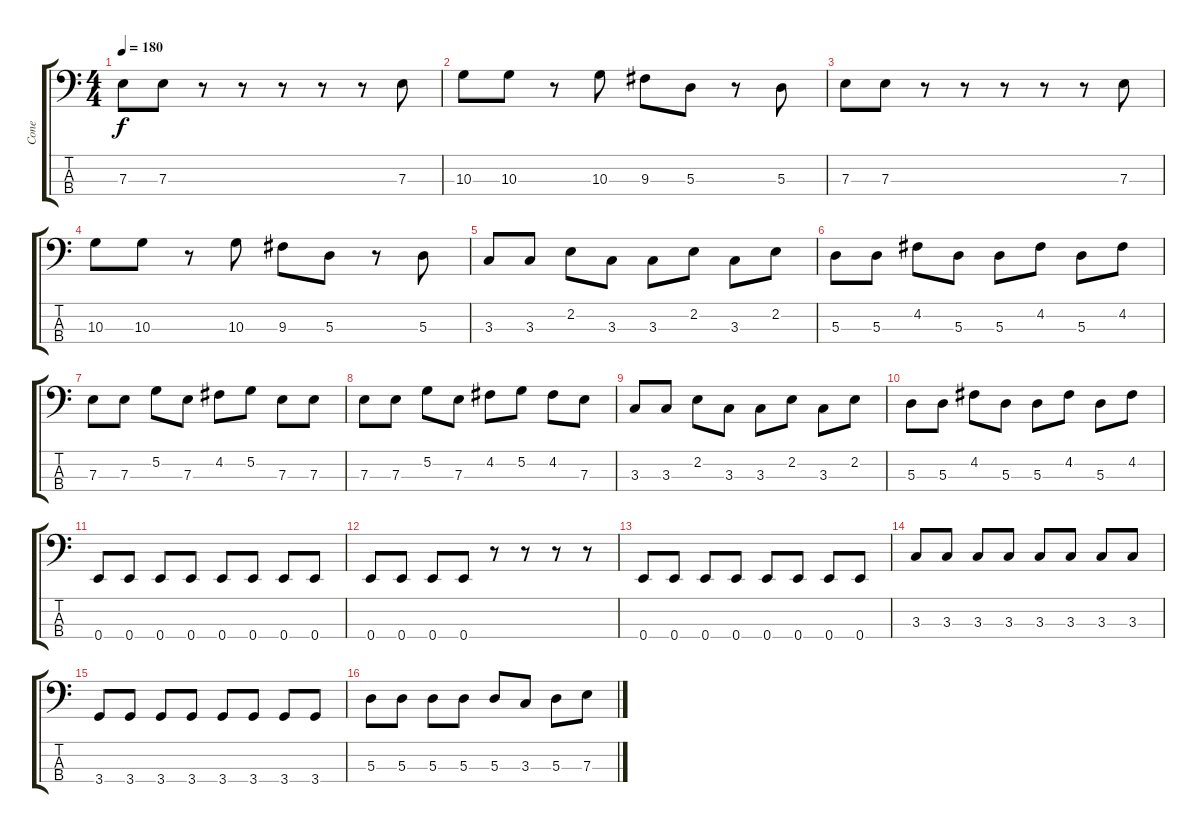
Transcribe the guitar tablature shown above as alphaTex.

\track ("Cone" "Cone") {instrument electricbassfinger}
\staff {score tabs}
\tuning (G2 D2 A1 E1) {hide}
\ts (4 4)
\tempo 180
\clef f4
\ks c
7.3.8{dy f} 7.3.8 r.8 r.8 r.8 r.8 r.8 7.3.8 |
10.3.8 10.3.8 r.8 10.3.8 9.3.8 5.3.8 r.8 5.3.8 |
7.3.8 7.3.8 r.8 r.8 r.8 r.8 r.8 7.3.8 |
10.3.8 10.3.8 r.8 10.3.8 9.3.8 5.3.8 r.8 5.3.8 |
3.3.8 3.3.8 2.2.8 3.3.8 3.3.8 2.2.8 3.3.8 2.2.8 |
5.3.8 5.3.8 4.2.8 5.3.8 5.3.8 4.2.8 5.3.8 4.2.8 |
7.3.8 7.3.8 5.2.8 7.3.8 4.2.8 5.2.8 7.3.8 7.3.8 |
7.3.8 7.3.8 5.2.8 7.3.8 4.2.8 5.2.8 4.2.8 7.3.8 |
3.3.8 3.3.8 2.2.8 3.3.8 3.3.8 2.2.8 3.3.8 2.2.8 |
5.3.8 5.3.8 4.2.8 5.3.8 5.3.8 4.2.8 5.3.8 4.2.8 |
0.4.8 0.4.8 0.4.8 0.4.8 0.4.8 0.4.8 0.4.8 0.4.8 |
0.4.8 0.4.8 0.4.8 0.4.8 r.8 r.8 r.8 r.8 |
0.4.8 0.4.8 0.4.8 0.4.8 0.4.8 0.4.8 0.4.8 0.4.8 |
3.3.8 3.3.8 3.3.8 3.3.8 3.3.8 3.3.8 3.3.8 3.3.8 |
3.4.8 3.4.8 3.4.8 3.4.8 3.4.8 3.4.8 3.4.8 3.4.8 |
5.3.8 5.3.8 5.3.8 5.3.8 5.3.8 3.3.8 5.3.8 7.3.8
